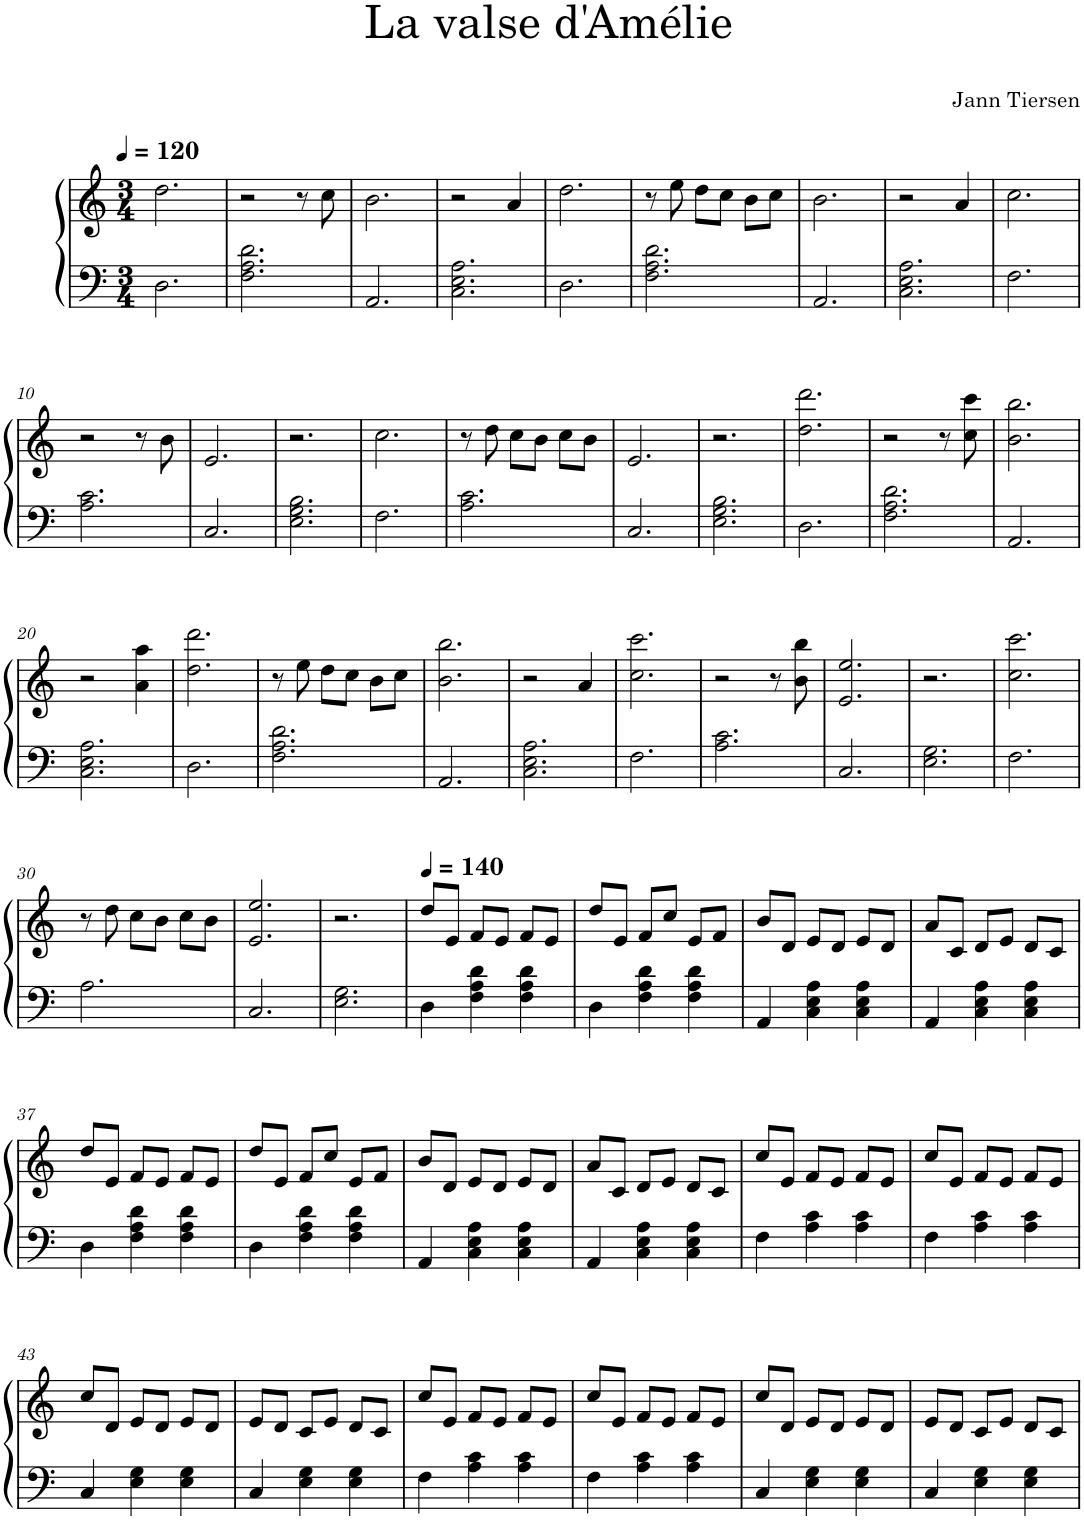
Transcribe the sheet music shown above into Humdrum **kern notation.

**kern	**kern
*part1	*part1
*staff2	*staff1
*I"Piano	*
*I'Pno.	*
*clefF4	*clefG2
*k[]	*k[]
*M3/4	*M3/4
*MM120	*MM120
=1	=1
2.D\	2.dd\
=2	=2
2.F\ 2.A\ 2.d\	2r
.	8r
.	8cc\
=3	=3
2.AA/	2.b\
=4	=4
2.C\ 2.E\ 2.A\	2r
.	4a/
=5	=5
2.D\	2.dd\
=6	=6
2.F\ 2.A\ 2.d\	8r
.	8ee\
.	8dd\L
.	8cc\J
.	8b\L
.	8cc\J
=7	=7
2.AA/	2.b\
=8	=8
2.C\ 2.E\ 2.A\	2r
.	4a/
=9	=9
2.F\	2.cc\
!!LO:LB:g=z
=10	=10
2.A\ 2.c\	2r
.	8r
.	8b\
=11	=11
2.C/	2.e/
=12	=12
2.E\ 2.G\ 2.B\	2.r
=13	=13
2.F\	2.cc\
=14	=14
2.A\ 2.c\	8r
.	8dd\
.	8cc\L
.	8b\J
.	8cc\L
.	8b\J
=15	=15
2.C/	2.e/
=16	=16
2.E\ 2.G\ 2.B\	2.r
=17	=17
2.D\	2.dd\ 2.ddd\
=18	=18
2.F\ 2.A\ 2.d\	2r
.	8r
.	8cc\ 8ccc\
=19	=19
2.AA/	2.b\ 2.bb\
!!LO:LB:g=z
=20	=20
2.C\ 2.E\ 2.A\	2r
.	4a\ 4aa\
=21	=21
2.D\	2.dd\ 2.ddd\
=22	=22
2.F\ 2.A\ 2.d\	8r
.	8ee\
.	8dd\L
.	8cc\J
.	8b\L
.	8cc\J
=23	=23
2.AA/	2.b\ 2.bb\
=24	=24
2.C\ 2.E\ 2.A\	2r
.	4a/
=25	=25
2.F\	2.cc\ 2.ccc\
=26	=26
2.A\ 2.c\	2r
.	8r
.	8b\ 8bb\
=27	=27
2.C/	2.e/ 2.ee/
=28	=28
2.E\ 2.G\	2.r
=29	=29
2.F\	2.cc\ 2.ccc\
!!LO:LB:g=z
=30	=30
2.A\	8r
.	8dd\
.	8cc\L
.	8b\J
.	8cc\L
.	8b\J
=31	=31
2.C/	2.e/ 2.ee/
=32	=32
2.E\ 2.G\	2.r
=33	=33
*	*MM140
4D\	8dd/L
.	8e/J
4F\ 4A\ 4d\	8f/L
.	8e/J
4F\ 4A\ 4d\	8f/L
.	8e/J
=34	=34
4D\	8dd/L
.	8e/J
4F\ 4A\ 4d\	8f/L
.	8cc/J
4F\ 4A\ 4d\	8e/L
.	8f/J
=35	=35
4AA/	8b/L
.	8d/J
4C\ 4E\ 4A\	8e/L
.	8d/J
4C\ 4E\ 4A\	8e/L
.	8d/J
=36	=36
4AA/	8a/L
.	8c/J
4C\ 4E\ 4A\	8d/L
.	8e/J
4C\ 4E\ 4A\	8d/L
.	8c/J
!!LO:LB:g=z
=37	=37
4D\	8dd/L
.	8e/J
4F\ 4A\ 4d\	8f/L
.	8e/J
4F\ 4A\ 4d\	8f/L
.	8e/J
=38	=38
4D\	8dd/L
.	8e/J
4F\ 4A\ 4d\	8f/L
.	8cc/J
4F\ 4A\ 4d\	8e/L
.	8f/J
=39	=39
4AA/	8b/L
.	8d/J
4C\ 4E\ 4A\	8e/L
.	8d/J
4C\ 4E\ 4A\	8e/L
.	8d/J
=40	=40
4AA/	8a/L
.	8c/J
4C\ 4E\ 4A\	8d/L
.	8e/J
4C\ 4E\ 4A\	8d/L
.	8c/J
=41	=41
4F\	8cc/L
.	8e/J
4A\ 4c\	8f/L
.	8e/J
4A\ 4c\	8f/L
.	8e/J
=42	=42
4F\	8cc/L
.	8e/J
4A\ 4c\	8f/L
.	8e/J
4A\ 4c\	8f/L
.	8e/J
!!LO:LB:g=z
=43	=43
4C/	8cc/L
.	8d/J
4E\ 4G\	8e/L
.	8d/J
4E\ 4G\	8e/L
.	8d/J
=44	=44
4C/	8e/L
.	8d/J
4E\ 4G\	8c/L
.	8e/J
4E\ 4G\	8d/L
.	8c/J
=45	=45
4F\	8cc/L
.	8e/J
4A\ 4c\	8f/L
.	8e/J
4A\ 4c\	8f/L
.	8e/J
=46	=46
4F\	8cc/L
.	8e/J
4A\ 4c\	8f/L
.	8e/J
4A\ 4c\	8f/L
.	8e/J
=47	=47
4C/	8cc/L
.	8d/J
4E\ 4G\	8e/L
.	8d/J
4E\ 4G\	8e/L
.	8d/J
=48	=48
4C/	8e/L
.	8d/J
4E\ 4G\	8c/L
.	8e/J
4E\ 4G\	8d/L
.	8c/J
=	=
*-	*-
